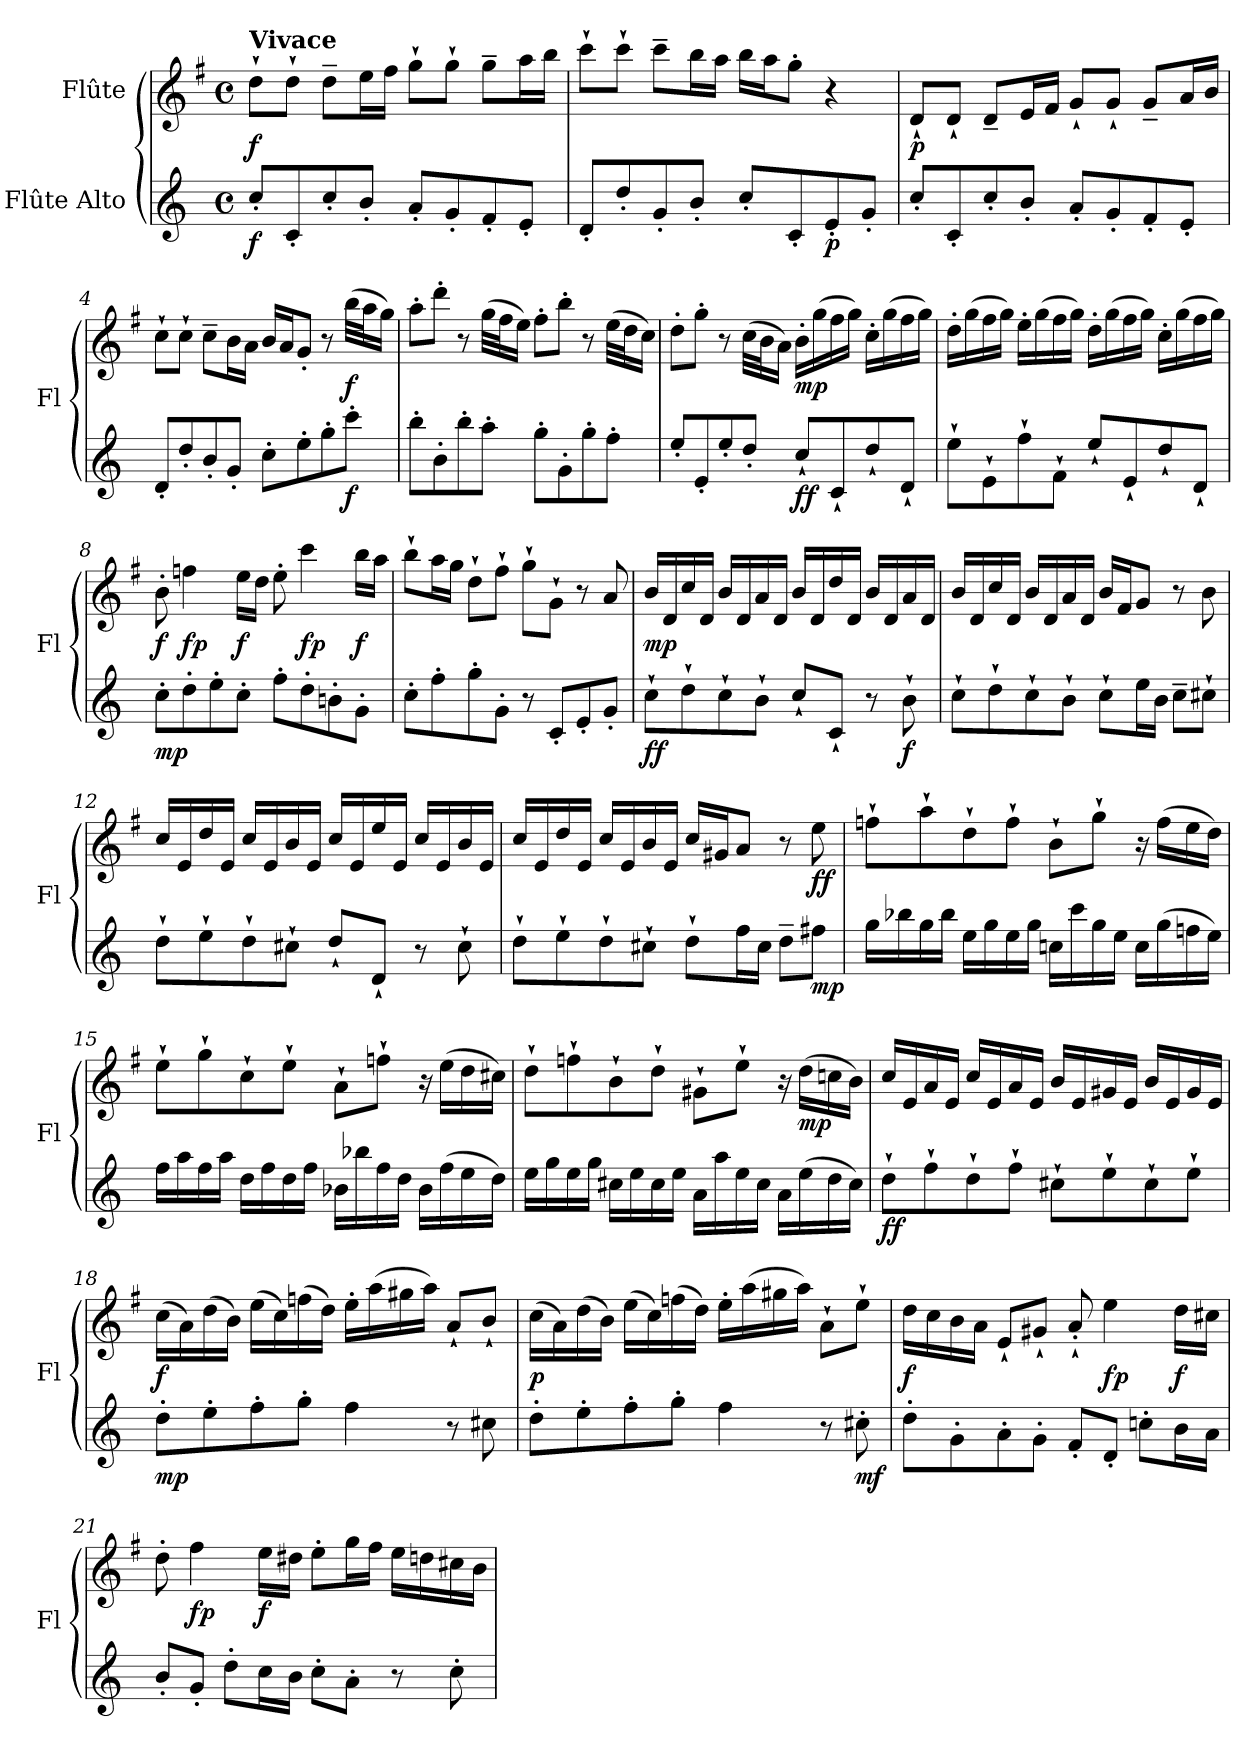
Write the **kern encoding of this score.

**kern	**dynam	**kern	**dynam
*part2	*part2	*part1	*part1
*staff2	*staff2	*staff1	*staff1
*I"Flûte Alto	*	*I"Flûte	*
*I'Fl	*	*I'Fl	*
*clefG2	*	*clefG2	*
*ITrd3c5	*	*	*
*k[f#]	*	*k[f#]	*
*M4/4	*	*M4/4	*
*met(c)	*	*met(c)	*
*MM110	*	*MM110	*
=1	=1	=1	=1
!	!	!LO:TX:a:B:t=Vivace	!
!	!LO:DY:b	!	!LO:DY:b
8g'/L	f	8dd`\L	f
8G'/	.	8dd`\J	.
8g'/	.	8dd~\L	.
8f#'/J	.	16ee\L	.
.	.	16ff#\JJ	.
8e'/L	.	8gg`\L	.
8d'/	.	8gg`\J	.
8c'/	.	8gg~\L	.
8B'/J	.	16aa\L	.
.	.	16bb\JJ	.
=2	=2	=2	=2
8A'/L	.	8ccc`\L	.
8a'/	.	8ccc`\J	.
8d'/	.	8ccc~\L	.
8f#'/J	.	16bb\L	.
.	.	16aa\JJ	.
8g'/L	.	16bb\LL	.
.	.	16aa\J	.
8G'/	.	8gg'\J	.
!	!LO:DY:b	!	!
8B'/	p	4r	.
8d'/J	.	.	.
=3	=3	=3	=3
!	!	!	!LO:DY:b
8g'/L	.	8d`/L	p
8G'/	.	8d`/J	.
8g'/	.	8d~/L	.
8f#'/J	.	16e/L	.
.	.	16f#/JJ	.
8e'/L	.	8g`/L	.
8d'/	.	8g`/J	.
8c'/	.	8g~/L	.
8B'/J	.	16a/L	.
.	.	16b/JJ	.
!!LO:LB:g=z
=4	=4	=4	=4
8A'/L	.	8cc`\L	.
8a'/	.	8cc`\J	.
8f#'/	.	8cc~\L	.
8d'/J	.	16b\L	.
.	.	16a\JJ	.
8g'\L	.	16b/LL	.
.	.	16a/J	.
8b'\	.	8g'/J	.
8dd'\	.	8r	.
!	!LO:DY:b	!	!LO:DY:b
8gg'\J	f	(>32bb\LLL	f
.	.	32aa\J	.
.	.	16gg\JJ)	.
=5	=5	=5	=5
8ff#'\L	.	8aa'\L	.
8f#'\	.	8ddd'\J	.
8ff#'\	.	8r	.
8ee'\J	.	(>32gg\LLL	.
.	.	32ff#\J	.
.	.	16ee\JJ)	.
8dd'\L	.	8ff#'\L	.
8d'\	.	8bb'\J	.
8dd'\	.	8r	.
8cc'\J	.	(>32ee\LLL	.
.	.	32dd\J	.
.	.	16cc\JJ)	.
=6	=6	=6	=6
8b'/L	.	8dd'\L	.
8B'/	.	8gg'\J	.
8b'/	.	8r	.
8a'/J	.	(>32cc\LLL	.
.	.	32b\J	.
.	.	16a\JJ)	.
!	!LO:DY:b	!	!LO:DY:b
8g`/L	ff	16b'\LL	mp
.	.	(>16gg\	.
8G`/	.	16ff#\	.
.	.	16gg\JJ)	.
8a`/	.	16cc'\LL	.
.	.	(>16gg\	.
8A`/J	.	16ff#\	.
.	.	16gg\JJ)	.
!!LO:LB:g=z
=7	=7	=7	=7
8b`\L	.	16dd'\LL	.
.	.	(>16gg\	.
8B`\	.	16ff#\	.
.	.	16gg\JJ)	.
8cc`\	.	16ee'\LL	.
.	.	(>16gg\	.
8c`\J	.	16ff#\	.
.	.	16gg\JJ)	.
8b`/L	.	16dd'\LL	.
.	.	(>16gg\	.
8B`/	.	16ff#\	.
.	.	16gg\JJ)	.
8a`/	.	16cc'\LL	.
.	.	(>16gg\	.
8A`/J	.	16ff#\	.
.	.	16gg\JJ)	.
=8	=8	=8	=8
!	!LO:DY:b	!	!LO:DY:b
8g'\L	mp	8b'\	f
!	!	!	!LO:DY:b
8a'\	.	4ffn\	fp
8b'\	.	.	.
!	!	!	!LO:DY:b
8g'\J	.	16ee\LL	f
.	.	16dd\JJ	.
8cc'\L	.	8ee'\	.
!	!	!	!LO:DY:b
8a'\	.	4ccc\	fp
8f#X'\	.	.	.
!	!	!	!LO:DY:b
8d'\J	.	16bb\LL	f
.	.	16aa\JJ	.
=9	=9	=9	=9
8g'\L	.	8bb`\L	.
8cc'\	.	16aa\L	.
.	.	16gg\JJ	.
8dd'\	.	8dd`\L	.
8d'\J	.	8ff#`\J	.
8r	.	8gg`\L	.
8G'/L	.	8g`\J	.
8B'/	.	8r	.
8d'/J	.	8a/	.
!!LO:PB:g=z
=10	=10	=10	=10
!	!LO:DY:b	!	!LO:DY:b
8g`\L	ff	16b/LL	mp
.	.	16d/	.
8a`\	.	16cc/	.
.	.	16d/JJ	.
8g`\	.	16b/LL	.
.	.	16d/	.
8f#`\J	.	16a/	.
.	.	16d/JJ	.
8g`/L	.	16b/LL	.
.	.	16d/	.
8G`/J	.	16dd/	.
.	.	16d/JJ	.
8r	.	16b/LL	.
.	.	16d/	.
!	!LO:DY:b	!	!
8f#`\	f	16a/	.
.	.	16d/JJ	.
=11	=11	=11	=11
8g`\L	.	16b/LL	.
.	.	16d/	.
8a`\	.	16cc/	.
.	.	16d/JJ	.
8g`\	.	16b/LL	.
.	.	16d/	.
8f#`\J	.	16a/	.
.	.	16d/JJ	.
8g`\L	.	16b/LL	.
.	.	16f#/J	.
16b\L	.	8g/J	.
16f#\JJ	.	.	.
8g~\L	.	8r	.
8g#X`\J	.	8b\	.
=12	=12	=12	=12
8a`\L	.	16cc/LL	.
.	.	16e/	.
8b`\	.	16dd/	.
.	.	16e/JJ	.
8a`\	.	16cc/LL	.
.	.	16e/	.
8g#X`\J	.	16b/	.
.	.	16e/JJ	.
8a`/L	.	16cc/LL	.
.	.	16e/	.
8A`/J	.	16ee/	.
.	.	16e/JJ	.
8r	.	16cc/LL	.
.	.	16e/	.
8g#`\	.	16b/	.
.	.	16e/JJ	.
!!LO:LB:g=z
=13	=13	=13	=13
8a`\L	.	16cc/LL	.
.	.	16e/	.
8b`\	.	16dd/	.
.	.	16e/JJ	.
8a`\	.	16cc/LL	.
.	.	16e/	.
8g#X`\J	.	16b/	.
.	.	16e/JJ	.
8a`\L	.	16cc/LL	.
.	.	16g#X/J	.
16cc\L	.	8a/J	.
16g#\JJ	.	.	.
8a~\L	.	8r	.
!	!LO:DY:b	!	!LO:DY:b
8cc#X\J	mp	8ee\	ff
=14	=14	=14	=14
16dd\LL	.	8ffn`\L	.
16ffn\	.	.	.
16dd\	.	8aa`\	.
16ff\JJ	.	.	.
16b\LL	.	8dd`\	.
16dd\	.	.	.
16b\	.	8ff`\J	.
16dd\JJ	.	.	.
16gn\LL	.	8b`\L	.
16gg\	.	.	.
16dd\	.	8gg`\J	.
16b\JJ	.	.	.
16g\LL	.	16r	.
(>16dd\	.	(>16ff\LL	.
16ccn\	.	16ee\	.
16b\JJ)	.	16dd\JJ)	.
!!LO:LB:g=z
=15	=15	=15	=15
16cc\LL	.	8ee`\L	.
16ee\	.	.	.
16cc\	.	8gg`\	.
16ee\JJ	.	.	.
16a\LL	.	8cc`\	.
16cc\	.	.	.
16a\	.	8ee`\J	.
16cc\JJ	.	.	.
16fn\LL	.	8a`\L	.
16ffn\	.	.	.
16cc\	.	8ffn`\J	.
16a\JJ	.	.	.
16f\LL	.	16r	.
(>16cc\	.	(>16ee\LL	.
16b\	.	16dd\	.
16a\JJ)	.	16cc#X\JJ)	.
=16	=16	=16	=16
16b\LL	.	8dd`\L	.
16dd\	.	.	.
16b\	.	8ffn`\	.
16dd\JJ	.	.	.
16g#X\LL	.	8b`\	.
16b\	.	.	.
16g#\	.	8dd`\J	.
16b\JJ	.	.	.
16e\LL	.	8g#X`\L	.
16ee\	.	.	.
16b\	.	8ee`\J	.
16g#\JJ	.	.	.
16e\LL	.	16r	.
!	!	!	!LO:DY:b
(>16b\	.	(>16dd\LL	mp
16a\	.	16ccn\	.
16g#\JJ)	.	16b\JJ)	.
!!LO:LB:g=z
=17	=17	=17	=17
!	!LO:DY:b	!	!
8a`\L	ff	16cc/LL	.
.	.	16e/	.
8cc`\	.	16a/	.
.	.	16e/JJ	.
8a`\	.	16cc/LL	.
.	.	16e/	.
8cc`\J	.	16a/	.
.	.	16e/JJ	.
8g#X`\L	.	16b/LL	.
.	.	16e/	.
8b`\	.	16g#X/	.
.	.	16e/JJ	.
8g#`\	.	16b/LL	.
.	.	16e/	.
8b`\J	.	16g#/	.
.	.	16e/JJ	.
=18	=18	=18	=18
!	!LO:DY:b	!	!LO:DY:b
8a'\L	mp	(>16cc\LL	f
.	.	16a\)	.
8b'\	.	(>16dd\	.
.	.	16b\JJ)	.
8cc'\	.	(>16ee\LL	.
.	.	16cc\)	.
8dd'\J	.	(>16ffn\	.
.	.	16dd\JJ)	.
4cc\	.	16ee'\LL	.
.	.	(>16aa\	.
.	.	16gg#X\	.
.	.	16aa\JJ)	.
8r	.	8a`/L	.
8g#X\	.	8b`/J	.
!!LO:LB:g=z
=19	=19	=19	=19
!	!	!	!LO:DY:b
8a'\L	.	(>16cc\LL	p
.	.	16a\)	.
8b'\	.	(>16dd\	.
.	.	16b\JJ)	.
8cc'\	.	(>16ee\LL	.
.	.	16cc\)	.
8dd'\J	.	(>16ffn\	.
.	.	16dd\JJ)	.
4cc\	.	16ee'\LL	.
.	.	(>16aa\	.
.	.	16gg#X\	.
.	.	16aa\JJ)	.
8r	.	8a`\L	.
!	!LO:DY:b	!	!
8g#X'\	mf	8ee`\J	.
=20	=20	=20	=20
!	!	!	!LO:DY:b
8a'\L	.	16dd\LL	f
.	.	16cc\	.
8d'\	.	16b\	.
.	.	16a\JJ	.
8e'\	.	8e`/L	.
8d'\J	.	8g#X`/J	.
8c'/L	.	8a'`/	.
!	!	!	!LO:DY:b
8A'/J	.	4ee\	fp
8gn'\L	.	.	.
!	!	!	!LO:DY:b
16f#\L	.	16dd\LL	f
16e\JJ	.	16cc#X\JJ	.
=21	=21	=21	=21
8f#'/L	.	8dd'\	.
!	!	!	!LO:DY:b
8d'/J	.	4ff#\	fp
8a'\L	.	.	.
!	!	!	!LO:DY:b
16g\L	.	16ee\LL	f
16f#\JJ	.	16dd#X\JJ	.
8g'\L	.	8ee'\L	.
8e'\J	.	16gg\L	.
.	.	16ff#\JJ	.
8r	.	16ee\LL	.
.	.	16ddn\	.
8g'\	.	16cc#X\	.
.	.	16b\JJ	.
=	=	=	=
*-	*-	*-	*-
